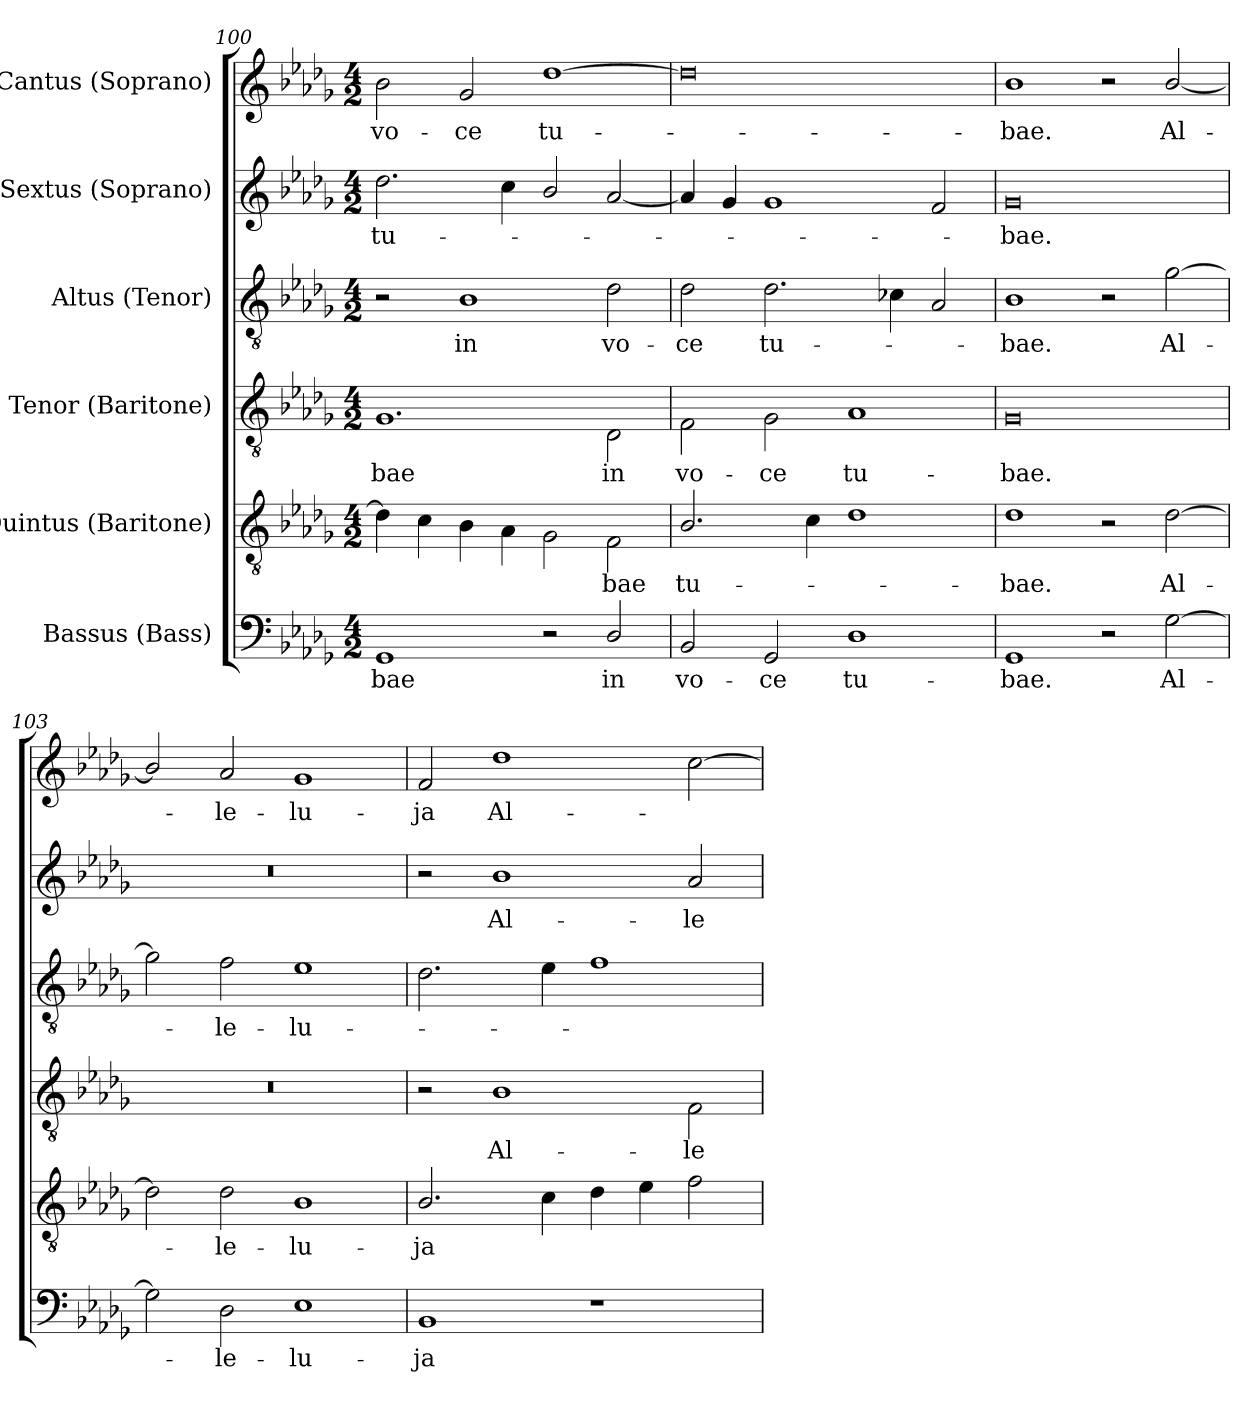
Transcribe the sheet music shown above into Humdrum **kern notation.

**kern	**text	**kern	**text	**kern	**text	**kern	**text	**kern	**text	**kern	**text
*part6	*part6	*part5	*part5	*part4	*part4	*part3	*part3	*part2	*part2	*part1	*part1
*staff6	*staff6	*staff5	*staff5	*staff4	*staff4	*staff3	*staff3	*staff2	*staff2	*staff1	*staff1
*I"Bassus (Bass)	*	*I"Quintus (Baritone)	*	*I"Tenor (Baritone)	*	*I"Altus (Tenor)	*	*I"Sextus (Soprano)	*	*I"Cantus (Soprano)	*
*clefF4	*	*clefGv2	*	*clefGv2	*	*clefGv2	*	*clefG2	*	*clefG2	*
*	*	*ITrd7c12	*	*ITrd7c12	*	*ITrd7c12	*	*	*	*	*
*k[b-e-a-d-g-]	*	*k[b-e-a-d-g-]	*	*k[b-e-a-d-g-]	*	*k[b-e-a-d-g-]	*	*k[b-e-a-d-g-]	*	*k[b-e-a-d-g-]	*
*D-:	*	*D-:	*	*D-:	*	*D-:	*	*D-:	*	*D-:	*
*M4/2	*	*M4/2	*	*M4/2	*	*M4/2	*	*M4/2	*	*M4/2	*
=100	=100	=100	=100	=100	=100	=100	=100	=100	=100	=100	=100
!	!LO:LY:b:color=#000000	!	!	!	!	!	!	!	!	!	!
!	!	!	!	!	!LO:LY:b:color=#000000	!	!	!	!	!	!
!	!	!	!	!	!	!	!	!	!LO:LY:b:color=#000000	!	!
!	!	!	!	!	!	!	!	!	!	!	!LO:LY:b:color=#000000
1GG-i	-bae	4D-i\]	.	1.GG-i	-bae	2r	.	2.dd-i\	tu-	2b-i\	vo-
.	.	4Ci\	.	.	.	.	.	.	.	.	.
!	!	!	!	!	!	!	!LO:LY:b:color=#000000	!	!	!	!
!	!	!	!	!	!	!	!	!	!	!	!LO:LY:b:color=#000000
.	.	4BB-i\	.	.	.	1BB-i	in	.	.	2g-i/	-ce
.	.	4AA-i\	.	.	.	.	.	4cci\	.	.	.
!	!	!	!	!	!	!	!	!	!	!	!LO:LY:b:color=#000000
2r	.	2GG-i\	.	.	.	.	.	2b-i/	.	[1dd-i	tu-
!	!LO:LY:b:color=#000000	!	!	!	!	!	!	!	!	!	!
!	!	!	!LO:LY:b:color=#000000	!	!	!	!	!	!	!	!
!	!	!	!	!	!LO:LY:b:color=#000000	!	!	!	!	!	!
!	!	!	!	!	!	!	!LO:LY:b:color=#000000	!	!	!	!
2D-i/	in	2FFi\	-bae	2DD-i\	in	2D-i\	vo-	[2a-i/	.	.	.
=101	=101	=101	=101	=101	=101	=101	=101	=101	=101	=101	=101
!	!LO:LY:b:color=#000000	!	!	!	!	!	!	!	!	!	!
!	!	!	!LO:LY:b:color=#000000	!	!	!	!	!	!	!	!
!	!	!	!	!	!LO:LY:b:color=#000000	!	!	!	!	!	!
!	!	!	!	!	!	!	!LO:LY:b:color=#000000	!	!	!	!
2BB-i/	vo-	2.BB-i/	tu-	2FFi\	vo-	2D-i\	-ce	4a-i/]	.	0dd-i]	.
.	.	.	.	.	.	.	.	4g-i/	.	.	.
!	!LO:LY:b:color=#000000	!	!	!	!	!	!	!	!	!	!
!	!	!	!	!	!LO:LY:b:color=#000000	!	!	!	!	!	!
!	!	!	!	!	!	!	!LO:LY:b:color=#000000	!	!	!	!
2GG-i/	-ce	.	.	2GG-i\	-ce	2.D-i\	tu-	1g-i	.	.	.
.	.	4Ci\	.	.	.	.	.	.	.	.	.
!	!LO:LY:b:color=#000000	!	!	!	!	!	!	!	!	!	!
!	!	!	!	!	!LO:LY:b:color=#000000	!	!	!	!	!	!
1D-i	tu-	1D-i	.	1AA-i	tu-	.	.	.	.	.	.
.	.	.	.	.	.	4C-Xi\	.	.	.	.	.
.	.	.	.	.	.	2AA-i/	.	2fi/	.	.	.
!!LO:LB:g=z
=102	=102	=102	=102	=102	=102	=102	=102	=102	=102	=102	=102
!	!LO:LY:b:color=#000000	!	!	!	!	!	!	!	!	!	!
!	!	!	!LO:LY:b:color=#000000	!	!	!	!	!	!	!	!
!	!	!	!	!	!LO:LY:b:color=#000000	!	!	!	!	!	!
!	!	!	!	!	!	!	!LO:LY:b:color=#000000	!	!	!	!
!	!	!	!	!	!	!	!	!	!LO:LY:b:color=#000000	!	!
!	!	!	!	!	!	!	!	!	!	!	!LO:LY:b:color=#000000
1GG-i	-bae.	1D-i	-bae.	0GG-i	-bae.	1BB-i	-bae.	0g-i	-bae.	1b-i	-bae.
2r	.	2r	.	.	.	2r	.	.	.	2r	.
!	!LO:LY:b:color=#000000	!	!	!	!	!	!	!	!	!	!
!	!	!	!LO:LY:b:color=#000000	!	!	!	!	!	!	!	!
!	!	!	!	!	!	!	!LO:LY:b:color=#000000	!	!	!	!
!	!	!	!	!	!	!	!	!	!	!	!LO:LY:b:color=#000000
[2G-i\	Al-	[2D-i\	Al-	.	.	[2G-i\	Al-	.	.	[2b-i/	Al-
=103	=103	=103	=103	=103	=103	=103	=103	=103	=103	=103	=103
!	!	!	!	!LO:N:vis=1	!	!	!	!LO:N:vis=1	!	!	!
2G-i\]	.	2D-i\]	.	0r	.	2G-i\]	.	0r	.	2b-i/]	.
!	!LO:LY:b:color=#000000	!	!	!	!	!	!	!	!	!	!
!	!	!	!LO:LY:b:color=#000000	!	!	!	!	!	!	!	!
!	!	!	!	!	!	!	!LO:LY:b:color=#000000	!	!	!	!
!	!	!	!	!	!	!	!	!	!	!	!LO:LY:b:color=#000000
2D-i\	-le-	2D-i\	-le-	.	.	2Fi\	-le-	.	.	2a-i/	-le-
!	!LO:LY:b:color=#000000	!	!	!	!	!	!	!	!	!	!
!	!	!	!LO:LY:b:color=#000000	!	!	!	!	!	!	!	!
!	!	!	!	!	!	!	!LO:LY:b:color=#000000	!	!	!	!
!	!	!	!	!	!	!	!	!	!	!	!LO:LY:b:color=#000000
1E-i	-lu-	1BB-i	-lu-	.	.	1E-i	-lu-	.	.	1g-i	-lu-
=104	=104	=104	=104	=104	=104	=104	=104	=104	=104	=104	=104
!	!LO:LY:b:color=#000000	!	!	!	!	!	!	!	!	!	!
!	!	!	!LO:LY:b:color=#000000	!	!	!	!	!	!	!	!
!	!	!	!	!	!	!	!	!	!	!	!LO:LY:b:color=#000000
1BB-i	-ja	2.BB-i/	-ja	2r	.	2.D-i\	.	2r	.	2fi/	-ja
!	!	!	!	!	!LO:LY:b:color=#000000	!	!	!	!	!	!
!	!	!	!	!	!	!	!	!	!LO:LY:b:color=#000000	!	!
!	!	!	!	!	!	!	!	!	!	!	!LO:LY:b:color=#000000
.	.	.	.	1BB-i	Al-	.	.	1b-i	Al-	1dd-i	Al-
.	.	4Ci\	.	.	.	4E-i\	.	.	.	.	.
1r	.	4D-i\	.	.	.	1Fi	.	.	.	.	.
.	.	4E-i\	.	.	.	.	.	.	.	.	.
!	!	!	!	!	!LO:LY:b:color=#000000	!	!	!	!	!	!
!	!	!	!	!	!	!	!	!	!LO:LY:b:color=#000000	!	!
.	.	2Fi\	.	2FFi\	-le-	.	.	2a-i/	-le-	[2cci\	.
=	=	=	=	=	=	=	=	=	=	=	=
*-	*-	*-	*-	*-	*-	*-	*-	*-	*-	*-	*-
